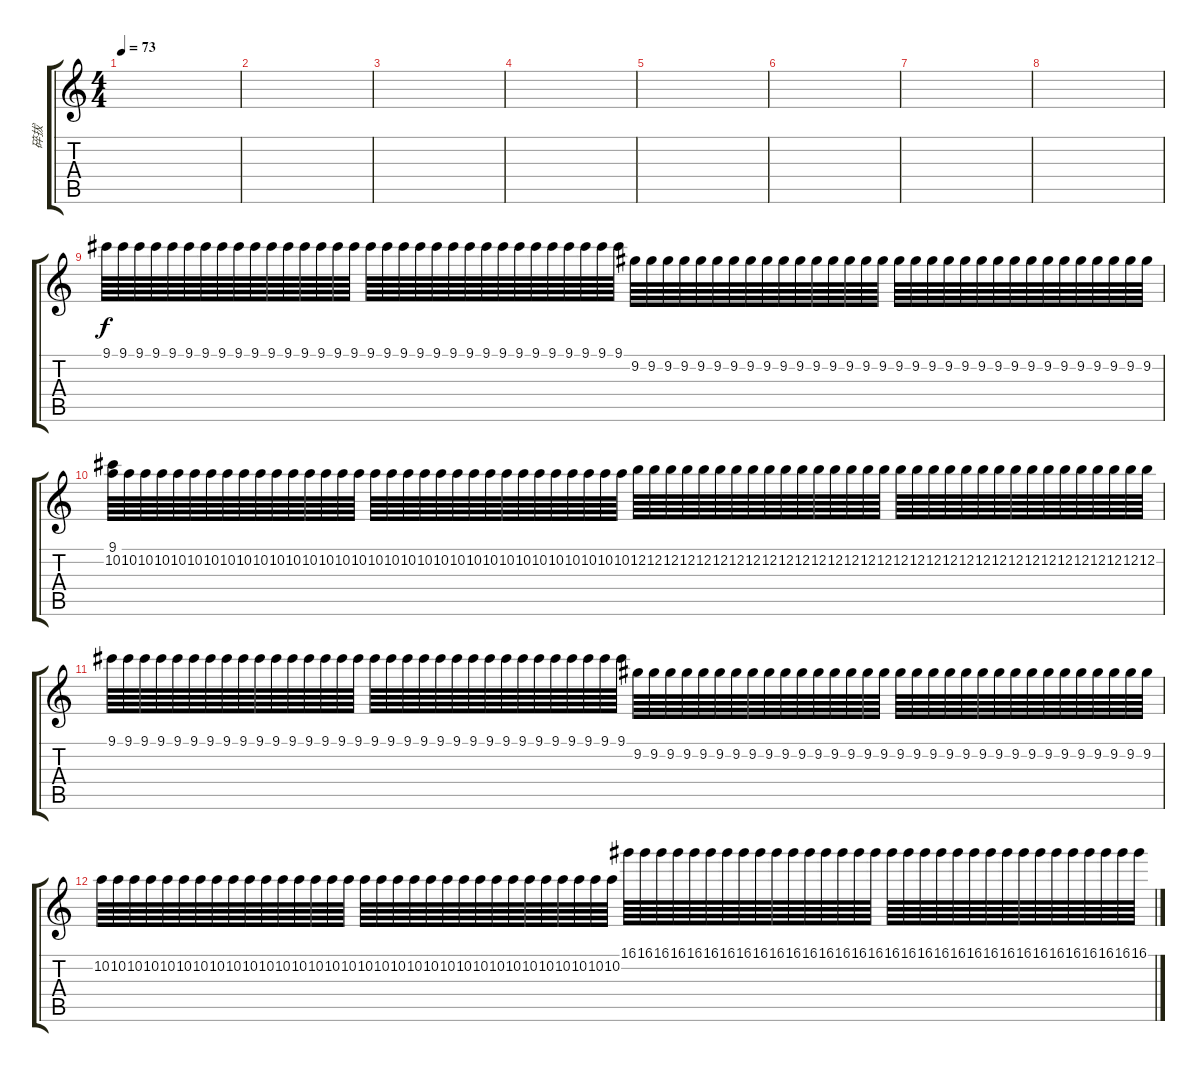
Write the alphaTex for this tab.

\track ("碎拔" "碎拔") {instrument acousticguitarsteel}
\staff {score tabs}
\tuning (E4 B3 G3 D3 A2 E2) {hide}
\ts (4 4)
\tempo 73
\clef g2
\ks c
|
|
|
|
|
|
|
|
9.1.64 9.1.64 9.1.64 9.1.64 9.1.64 9.1.64 9.1.64 9.1.64 9.1.64 9.1.64 9.1.64 9.1.64 9.1.64 9.1.64 9.1.64 9.1.64 9.1.64 9.1.64 9.1.64 9.1.64 9.1.64 9.1.64 9.1.64 9.1.64 9.1.64 9.1.64 9.1.64 9.1.64 9.1.64 9.1.64 9.1.64 9.1.64 9.2.64 9.2.64 9.2.64 9.2.64 9.2.64 9.2.64 9.2.64 9.2.64 9.2.64 9.2.64 9.2.64 9.2.64 9.2.64 9.2.64 9.2.64 9.2.64 9.2.64 9.2.64 9.2.64 9.2.64 9.2.64 9.2.64 9.2.64 9.2.64 9.2.64 9.2.64 9.2.64 9.2.64 9.2.64 9.2.64 9.2.64 9.2.64 |
(9.1 10.2).64 10.2.64 10.2.64 10.2.64 10.2.64 10.2.64 10.2.64 10.2.64 10.2.64 10.2.64 10.2.64 10.2.64 10.2.64 10.2.64 10.2.64 10.2.64 10.2.64 10.2.64 10.2.64 10.2.64 10.2.64 10.2.64 10.2.64 10.2.64 10.2.64 10.2.64 10.2.64 10.2.64 10.2.64 10.2.64 10.2.64 10.2.64 12.2.64 12.2.64 12.2.64 12.2.64 12.2.64 12.2.64 12.2.64 12.2.64 12.2.64 12.2.64 12.2.64 12.2.64 12.2.64 12.2.64 12.2.64 12.2.64 12.2.64 12.2.64 12.2.64 12.2.64 12.2.64 12.2.64 12.2.64 12.2.64 12.2.64 12.2.64 12.2.64 12.2.64 12.2.64 12.2.64 12.2.64 12.2.64 |
9.1.64 9.1.64 9.1.64 9.1.64 9.1.64 9.1.64 9.1.64 9.1.64 9.1.64 9.1.64 9.1.64 9.1.64 9.1.64 9.1.64 9.1.64 9.1.64 9.1.64 9.1.64 9.1.64 9.1.64 9.1.64 9.1.64 9.1.64 9.1.64 9.1.64 9.1.64 9.1.64 9.1.64 9.1.64 9.1.64 9.1.64 9.1.64 9.2.64 9.2.64 9.2.64 9.2.64 9.2.64 9.2.64 9.2.64 9.2.64 9.2.64 9.2.64 9.2.64 9.2.64 9.2.64 9.2.64 9.2.64 9.2.64 9.2.64 9.2.64 9.2.64 9.2.64 9.2.64 9.2.64 9.2.64 9.2.64 9.2.64 9.2.64 9.2.64 9.2.64 9.2.64 9.2.64 9.2.64 9.2.64 |
10.2.64 10.2.64 10.2.64 10.2.64 10.2.64 10.2.64 10.2.64 10.2.64 10.2.64 10.2.64 10.2.64 10.2.64 10.2.64 10.2.64 10.2.64 10.2.64 10.2.64 10.2.64 10.2.64 10.2.64 10.2.64 10.2.64 10.2.64 10.2.64 10.2.64 10.2.64 10.2.64 10.2.64 10.2.64 10.2.64 10.2.64 10.2.64 16.1.64 16.1.64 16.1.64 16.1.64 16.1.64 16.1.64 16.1.64 16.1.64 16.1.64 16.1.64 16.1.64 16.1.64 16.1.64 16.1.64 16.1.64 16.1.64 16.1.64 16.1.64 16.1.64 16.1.64 16.1.64 16.1.64 16.1.64 16.1.64 16.1.64 16.1.64 16.1.64 16.1.64 16.1.64 16.1.64 16.1.64 16.1.64
